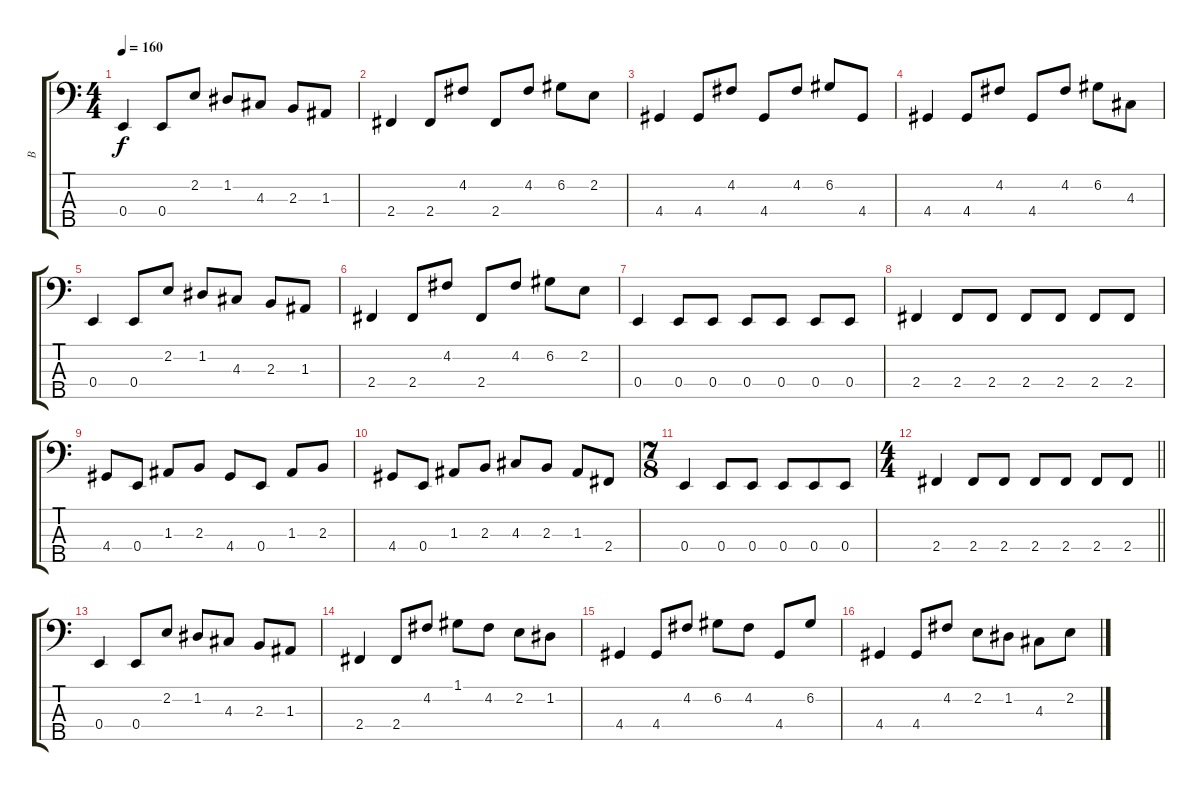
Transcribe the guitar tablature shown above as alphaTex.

\track ("B" "B") {instrument electricbassfinger}
\staff {score tabs}
\tuning (G2 D2 A1 E1 B0) {hide}
\ts (4 4)
\tempo 160
\clef f4
\ks c
0.4.4{dy f} 0.4.8 2.2.8 1.2.8 4.3.8 2.3.8 1.3.8 |
2.4.4 2.4.8 4.2.8 2.4.8 4.2.8 6.2.8 2.2.8 |
4.4.4 4.4.8 4.2.8 4.4.8 4.2.8 6.2.8 4.4.8 |
4.4.4 4.4.8 4.2.8 4.4.8 4.2.8 6.2.8 4.3.8 |
0.4.4 0.4.8 2.2.8 1.2.8 4.3.8 2.3.8 1.3.8 |
2.4.4 2.4.8 4.2.8 2.4.8 4.2.8 6.2.8 2.2.8 |
0.4.4 0.4.8 0.4.8 0.4.8 0.4.8 0.4.8 0.4.8 |
2.4.4 2.4.8 2.4.8 2.4.8 2.4.8 2.4.8 2.4.8 |
4.4.8 0.4.8 1.3.8 2.3.8 4.4.8 0.4.8 1.3.8 2.3.8 |
4.4.8 0.4.8 1.3.8 2.3.8 4.3.8 2.3.8 1.3.8 2.4.8 |
\ts (7 8)
0.4.4 0.4.8 0.4.8 0.4.8 0.4.8 0.4.8 |
\ts (4 4)
\barLineRight lightlight
2.4.4 2.4.8 2.4.8 2.4.8 2.4.8 2.4.8 2.4.8 |
\section ("" "")
0.4.4 0.4.8 2.2.8 1.2.8 4.3.8 2.3.8 1.3.8 |
2.4.4 2.4.8 4.2.8 1.1.8 4.2.8 2.2.8 1.2.8 |
4.4.4 4.4.8 4.2.8 6.2.8 4.2.8 4.4.8 6.2.8 |
4.4.4 4.4.8 4.2.8 2.2.8 1.2.8 4.3.8 2.2.8
